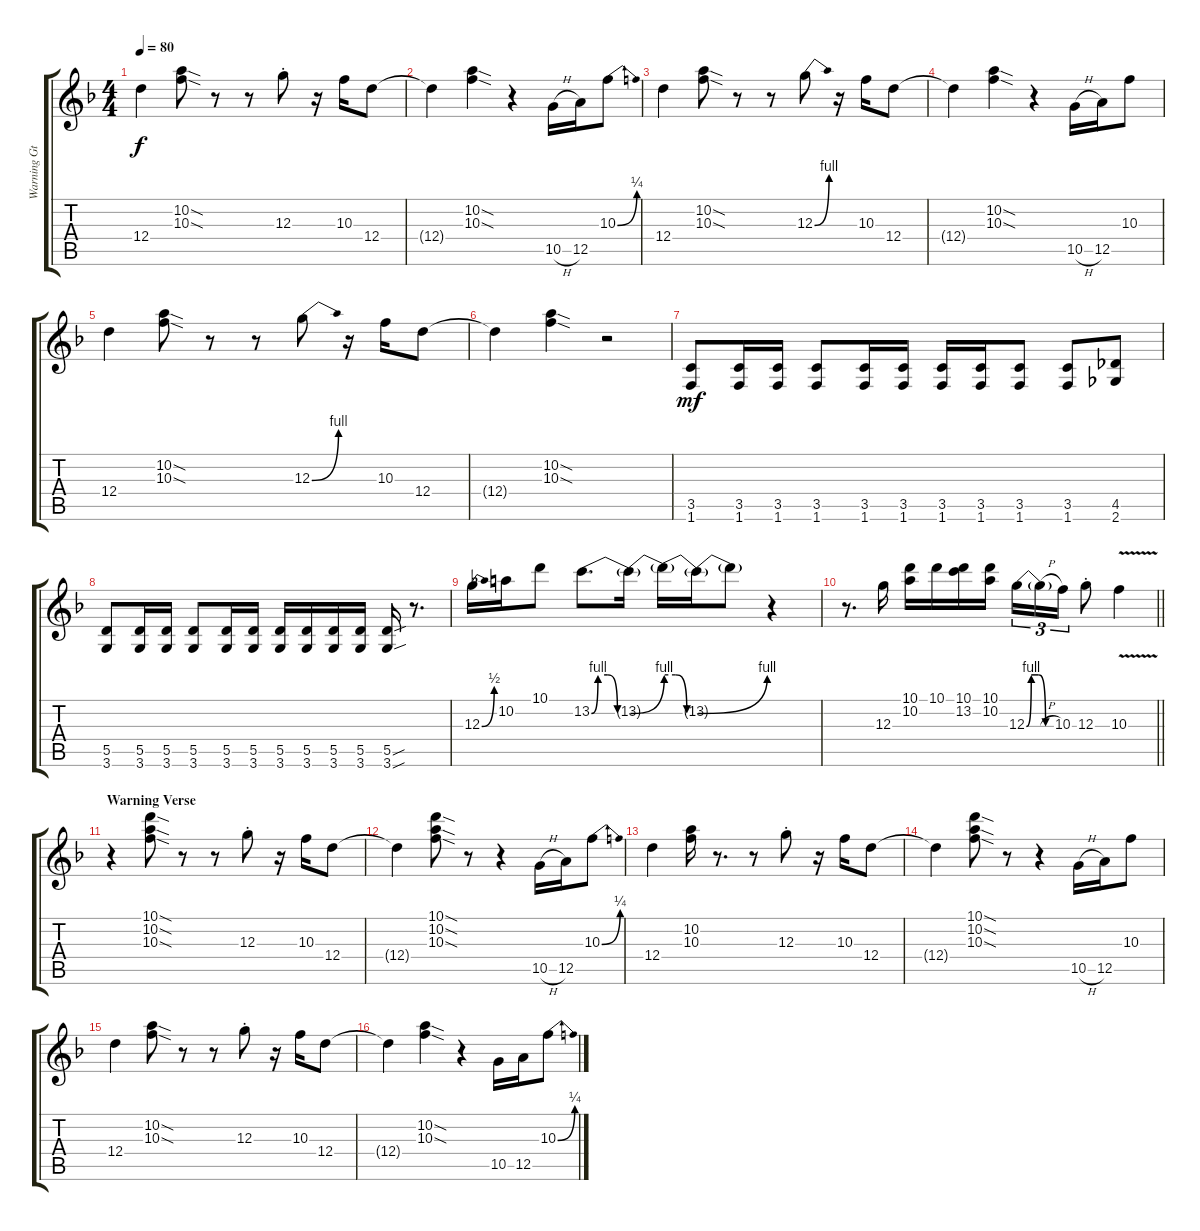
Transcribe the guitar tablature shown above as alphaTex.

\track ("Warning Gtr. 1 (Dist.)" "Warning Gt") {instrument distortionguitar}
\staff {score tabs}
\tuning (E4 B3 G3 D3 A2 E2) {hide}
\ts (4 4)
\tempo 80
\clef g2
\ks f
12.4.4{dy f} (10.2{sod} 10.3{sod}).8 r.8 r.8 12.3{st}.8 r.16 10.3.16 12.4.8 |
12.4{t}.4 (10.2{sod} 10.3{sod}).4 r.4 10.5{h}.16 12.5.16 10.3{be (bend 0 0 60 1)}.8 |
12.4.4 (10.2{sod} 10.3{sod}).8 r.8 r.8 12.3{be (bend 0 0 60 4)}.8 r.16 10.3.16 12.4.8 |
12.4{t}.4 (10.2{sod} 10.3{sod}).4 r.4 10.5{h}.16 12.5.16 10.3.8 |
12.4.4 (10.2{sod} 10.3{sod}).8 r.8 r.8 12.3{be (bend 0 0 60 4)}.8 r.16 10.3.16 12.4.8 |
12.4{t}.4 (10.2{sod} 10.3{sod}).4 r.2 |
(3.5 1.6).8{dy mf} (3.5 1.6).16 (3.5 1.6).16 (3.5 1.6).8 (3.5 1.6).16 (3.5 1.6).16 (3.5 1.6).16 (3.5 1.6).16 (3.5 1.6).8 (3.5 1.6).8 (4.5 2.6).8 |
(5.5 3.6).8 (5.5 3.6).16 (5.5 3.6).16 (5.5 3.6).8 (5.5 3.6).16 (5.5 3.6).16 (5.5 3.6).16 (5.5 3.6).16 (5.5 3.6).16 (5.5 3.6).16 (5.5{sou} 3.6{sou}).16 r.8{d} |
12.3{be (bend 0 0 60 2)}.16 10.2.16 10.1.8 13.2{be (custom 0 0 10 4 25 4 40 0 60 0)}.8{d} 13.2{be (bend 0 0 60 4) t}.16 13.2{be (custom 0 4 20 4 40 0 60 0) t}.16 13.2{be (bend 0 0 60 4) t}.16 13.2{t}.8 r.4 |
\barLineRight lightlight
r.8{d} 12.3.16 (10.1 10.2).16 10.1.16 (10.1 13.2).16 (10.1 10.2).16 12.3{be (custom 0 0 10 4 25 4 40 0 60 0)}.16{tu (3 2)} 12.3{h t}.16{tu (3 2)} 10.3.16{tu (3 2)} 12.3{st}.8 10.3{v}.4 |
\section ("" "Warning Verse")
r.4 (10.1{sod} 10.2{sod} 10.3{sod}).8 r.8 r.8 12.3{st}.8 r.16 10.3.16 12.4.8 |
12.4{t}.4 (10.1{sod} 10.2{sod} 10.3{sod}).8 r.8 r.4 10.5{h}.16 12.5.16 10.3{be (bend 0 0 60 1)}.8 |
12.4.4 (10.2 10.3).16 r.8{d} r.8 12.3{st}.8 r.16 10.3.16 12.4.8 |
12.4{t}.4 (10.1{sod} 10.2{sod} 10.3{sod}).8 r.8 r.4 10.5{h}.16 12.5.16 10.3.8 |
12.4.4 (10.2{sod} 10.3{sod}).8 r.8 r.8 12.3{st}.8 r.16 10.3.16 12.4.8 |
12.4{t}.4 (10.2{sod} 10.3{sod}).4 r.4 10.5.16 12.5.16 10.3{be (bend 0 0 60 1)}.8
